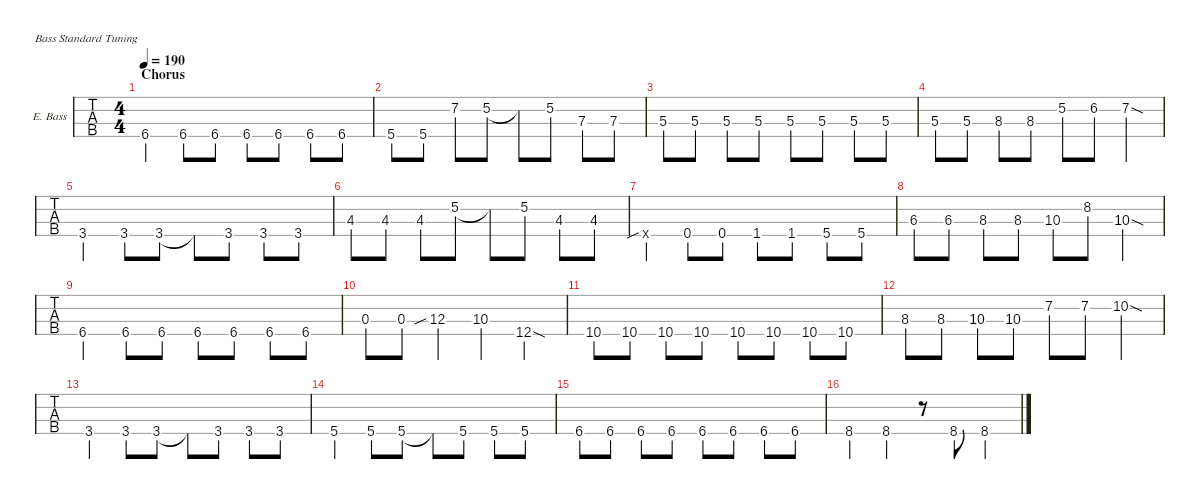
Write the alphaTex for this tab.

\defaultSystemsLayout 4
\hideDynamics
\bracketExtendMode nobrackets
\firstSystemTrackNameOrientation horizontal
\track ("Ele. Bass" "E. Bass") {defaultSystemsLayout 4 instrument electricbassfinger}
\staff {tabs}
\tuning (G2 D2 A1 E1)
\ts (4 4)
\section ("" "Chorus")
\tempo 190
\clef f4
\ks f
6.4{acc b}.4{dy f} 6.4{acc b}.8 6.4{acc b}.8 6.4{acc b}.8 6.4{acc b}.8 6.4{acc b}.8 6.4{acc b}.8 |
5.4{acc forcenatural}.8 5.4{acc forcenatural}.8 7.2{acc forcenatural}.8 5.2{acc forcenatural}.8 5.2{t acc forcenatural}.8 5.2{acc forcenatural}.8 7.3{acc forcenatural}.8 7.3{acc forcenatural}.8 |
5.3{acc forcenatural}.8 5.3{acc forcenatural}.8 5.3{acc forcenatural}.8 5.3{acc forcenatural}.8 5.3{acc forcenatural}.8 5.3{acc forcenatural}.8 5.3{acc forcenatural}.8 5.3{acc forcenatural}.8 |
5.3{acc forcenatural}.8 5.3{acc forcenatural}.8 8.3{acc forcenatural}.8 8.3{acc forcenatural}.8 5.2{acc forcenatural}.8 6.2{acc #}.8 7.2{sod acc forcenatural}.4 |
3.4{acc forcenatural}.4 3.4{acc forcenatural}.8 3.4{acc forcenatural}.8 3.4{t acc forcenatural}.8 3.4{acc forcenatural}.8 3.4{acc forcenatural}.8 3.4{acc forcenatural}.8 |
4.3{acc #}.8 4.3{acc #}.8 4.3{acc #}.8 5.2{acc forcenatural}.8 5.2{t acc forcenatural}.8 5.2{acc forcenatural}.8 4.3{acc #}.8 4.3{acc #}.8 |
22.4{sib x acc forcenatural}.4{dy mp} 0.4{acc forcenatural}.8{dy f} 0.4{acc forcenatural}.8 1.4{acc forcenatural}.8 1.4{acc forcenatural}.8 5.4{acc forcenatural}.8 5.4{acc forcenatural}.8 |
6.3{acc b}.8 6.3{acc b}.8 8.3{acc forcenatural}.8 8.3{acc forcenatural}.8 10.3{acc forcenatural}.8 8.2{acc b}.8 10.3{sod acc forcenatural}.4 |
6.4{acc b}.4 6.4{acc b}.8 6.4{acc b}.8 6.4{acc b}.8 6.4{acc b}.8 6.4{acc b}.8 6.4{acc b}.8 |
0.3{acc forcenatural}.8 0.3{acc forcenatural}.8 12.3{sib acc forcenatural}.4 10.3{acc forcenatural}.4 12.4{sod acc forcenatural}.4 |
10.4{acc forcenatural}.8 10.4{acc forcenatural}.8 10.4{acc forcenatural}.8 10.4{acc forcenatural}.8 10.4{acc forcenatural}.8 10.4{acc forcenatural}.8 10.4{acc forcenatural}.8 10.4{acc forcenatural}.8 |
8.3{acc forcenatural}.8 8.3{acc forcenatural}.8 10.3{acc forcenatural}.8 10.3{acc forcenatural}.8 7.2{acc forcenatural}.8 7.2{acc forcenatural}.8 10.2{sod acc forcenatural}.4 |
3.4{acc forcenatural}.4 3.4{acc forcenatural}.8 3.4{acc forcenatural}.8 3.4{t acc forcenatural}.8 3.4{acc forcenatural}.8 3.4{acc forcenatural}.8 3.4{acc forcenatural}.8 |
5.4{acc forcenatural}.4 5.4{acc forcenatural}.8 5.4{acc forcenatural}.8 5.4{t acc forcenatural}.8 5.4{acc forcenatural}.8 5.4{acc forcenatural}.8 5.4{acc forcenatural}.8 |
6.4{acc b}.8 6.4{acc b}.8 6.4{acc b}.8 6.4{acc b}.8 6.4{acc b}.8 6.4{acc b}.8 6.4{acc b}.8 6.4{acc b}.8 |
8.4{st acc forcenatural}.4 8.4{acc forcenatural}.4 r.8 8.4{acc forcenatural}.8 8.4{acc forcenatural}.4
